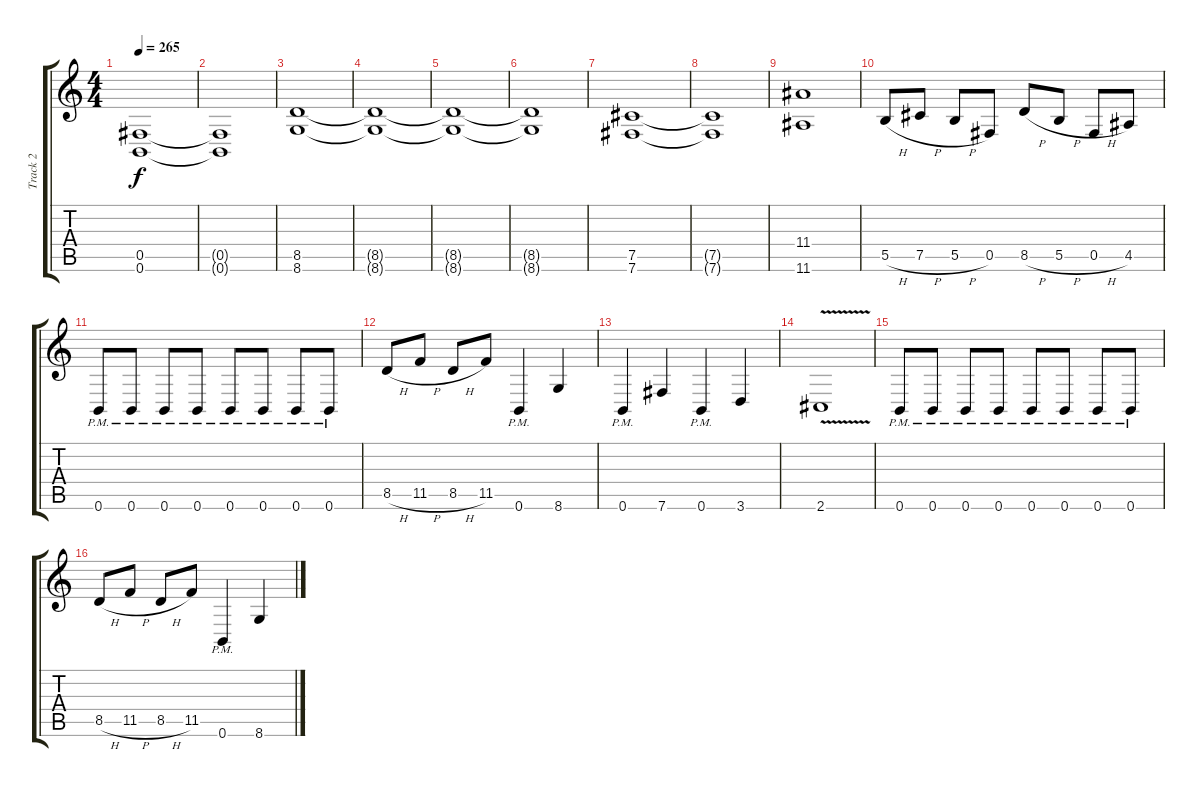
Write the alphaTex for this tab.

\track ("Track 2" "Track 2") {instrument distortionguitar}
\staff {score tabs}
\tuning (Db4 Ab3 E3 B2 Gb2 B1) {hide}
\ts (4 4)
\tempo 265
\clef g2
\ks c
(0.5{t} 0.6{t}).1{dy f} |
(0.5{t} 0.6{t}).1 |
(8.5 8.6).1 |
(8.5{t} 8.6{t}).1 |
(8.5{t} 8.6{t}).1 |
(8.5{t} 8.6{t}).1 |
(7.5 7.6).1 |
(7.5{t} 7.6{t}).1 |
(11.4 11.6).1 |
5.5{h}.8 7.5{h}.8 5.5{h}.8 0.5.8 8.5{h}.8 5.5{h}.8 0.5{h}.8 4.5.8 |
0.6{pm}.8 0.6{pm}.8 0.6{pm}.8 0.6{pm}.8 0.6{pm}.8 0.6{pm}.8 0.6{pm}.8 0.6{pm}.8 |
8.5{h}.8 11.5{h}.8 8.5{h}.8 11.5.8 0.6{pm}.4 8.6.4 |
0.6{pm}.4 7.6.4 0.6{pm}.4 3.6.4 |
2.6{v}.1 |
0.6{pm}.8 0.6{pm}.8 0.6{pm}.8 0.6{pm}.8 0.6{pm}.8 0.6{pm}.8 0.6{pm}.8 0.6{pm}.8 |
8.5{h}.8 11.5{h}.8 8.5{h}.8 11.5.8 0.6{pm}.4 8.6.4
